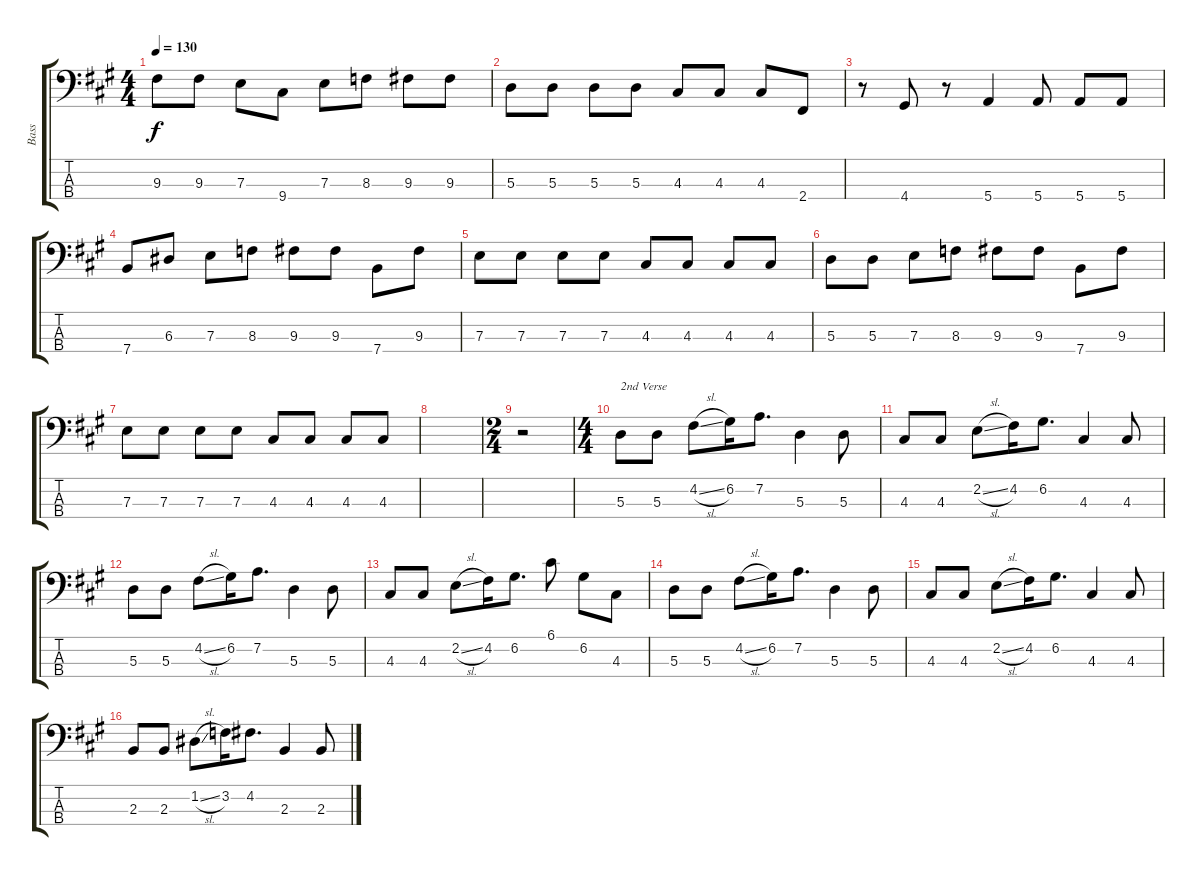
\track ("Bass" "Bass") {instrument electricbassfinger}
\staff {score tabs}
\tuning (G2 D2 A1 E1) {hide}
\ts (4 4)
\tempo 130
\clef f4
\ks a
9.3{t}.8{dy f} 9.3.8 7.3.8 9.4.8 7.3.8 8.3.8 9.3.8 9.3.8 |
5.3.8 5.3.8 5.3.8 5.3.8 4.3.8 4.3.8 4.3.8 2.4.8 |
r.8 4.4.8 r.8 5.4.4 5.4.8 5.4.8 5.4.8 |
7.4.8 6.3.8 7.3.8 8.3.8 9.3.8 9.3.8 7.4.8 9.3.8 |
7.3.8 7.3.8 7.3.8 7.3.8 4.3.8 4.3.8 4.3.8 4.3.8 |
5.3.8 5.3.8 7.3.8 8.3.8 9.3.8 9.3.8 7.4.8 9.3.8 |
7.3.8 7.3.8 7.3.8 7.3.8 4.3.8 4.3.8 4.3.8 4.3.8 |
|
\ts (2 4)
r.2 |
\ts (4 4)
5.3.8{txt "2nd Verse"} 5.3.8 4.2{sl}.8 6.2.16 7.2.8{d} 5.3.4 5.3.8 |
4.3.8 4.3.8 2.2{sl}.8 4.2.16 6.2.8{d} 4.3.4 4.3.8 |
5.3.8 5.3.8 4.2{sl}.8 6.2.16 7.2.8{d} 5.3.4 5.3.8 |
4.3.8 4.3.8 2.2{sl}.8 4.2.16 6.2.8{d} 6.1.8 6.2.8 4.3.8 |
5.3.8 5.3.8 4.2{sl}.8 6.2.16 7.2.8{d} 5.3.4 5.3.8 |
4.3.8 4.3.8 2.2{sl}.8 4.2.16 6.2.8{d} 4.3.4 4.3.8 |
2.3.8 2.3.8 1.2{sl}.8 3.2.16 4.2.8{d} 2.3.4 2.3.8
